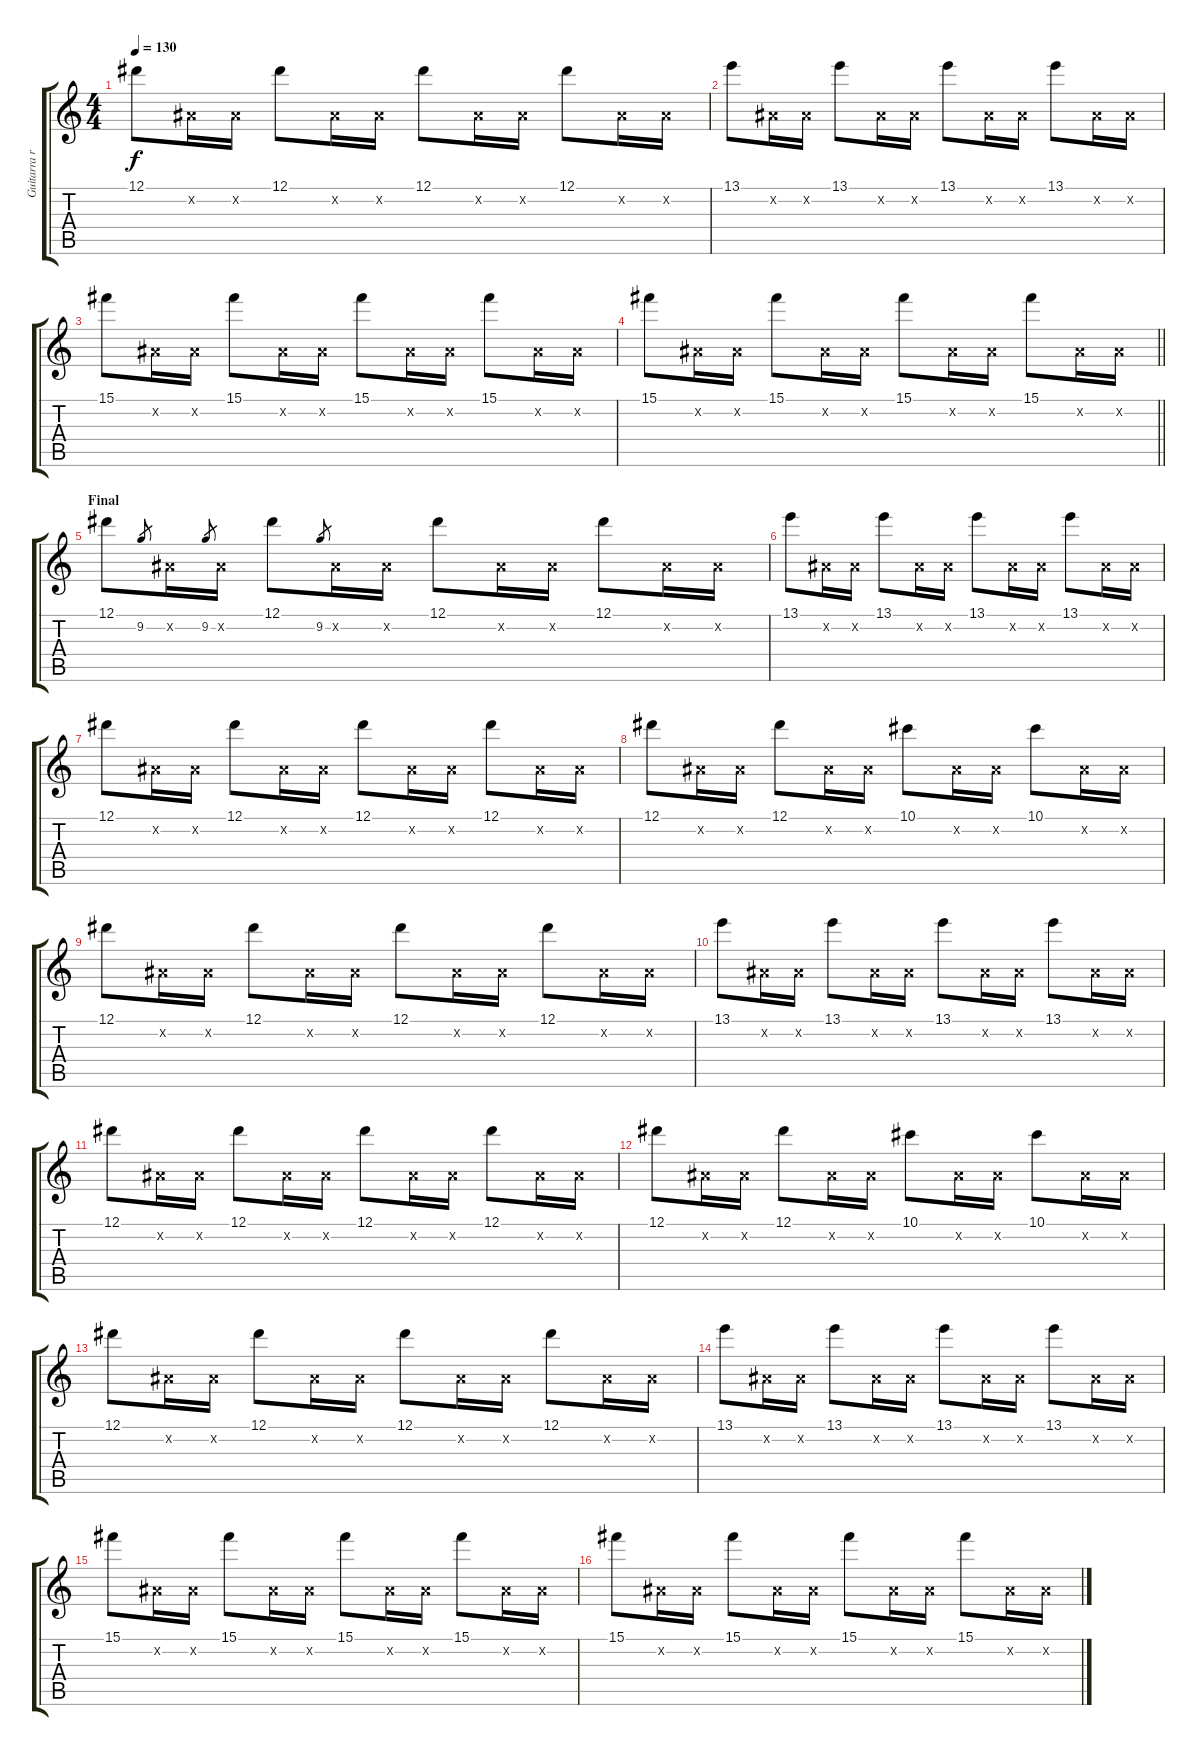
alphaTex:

\track ("Guitarra ritm. 2 (W. Giardino)" "Guitarra r") {instrument distortionguitar}
\staff {score tabs}
\tuning (Eb4 Bb3 Gb3 Db3 Ab2 Eb2) {hide}
\ts (4 4)
\tempo 130
\clef g2
\ks c
12.1.8{dy f} 0.2{x}.16 0.2{x}.16 12.1.8 0.2{x}.16 0.2{x}.16 12.1.8 0.2{x}.16 0.2{x}.16 12.1.8 0.2{x}.16 0.2{x}.16 |
13.1.8 0.2{x}.16 0.2{x}.16 13.1.8 0.2{x}.16 0.2{x}.16 13.1.8 0.2{x}.16 0.2{x}.16 13.1.8 0.2{x}.16 0.2{x}.16 |
15.1.8 0.2{x}.16 0.2{x}.16 15.1.8 0.2{x}.16 0.2{x}.16 15.1.8 0.2{x}.16 0.2{x}.16 15.1.8 0.2{x}.16 0.2{x}.16 |
\barLineRight lightlight
15.1.8 0.2{x}.16 0.2{x}.16 15.1.8 0.2{x}.16 0.2{x}.16 15.1.8 0.2{x}.16 0.2{x}.16 15.1.8 0.2{x}.16 0.2{x}.16 |
\section ("" "Final")
12.1.8 9.2.8{gr} 0.2{x}.16 9.2.8{gr} 0.2{x}.16 12.1.8 9.2.8{gr} 0.2{x}.16 0.2{x}.16 12.1.8 0.2{x}.16 0.2{x}.16 12.1.8 0.2{x}.16 0.2{x}.16 |
13.1.8 0.2{x}.16 0.2{x}.16 13.1.8 0.2{x}.16 0.2{x}.16 13.1.8 0.2{x}.16 0.2{x}.16 13.1.8 0.2{x}.16 0.2{x}.16 |
12.1.8 0.2{x}.16 0.2{x}.16 12.1.8 0.2{x}.16 0.2{x}.16 12.1.8 0.2{x}.16 0.2{x}.16 12.1.8 0.2{x}.16 0.2{x}.16 |
12.1.8 0.2{x}.16 0.2{x}.16 12.1.8 0.2{x}.16 0.2{x}.16 10.1.8 0.2{x}.16 0.2{x}.16 10.1.8 0.2{x}.16 0.2{x}.16 |
12.1.8 0.2{x}.16 0.2{x}.16 12.1.8 0.2{x}.16 0.2{x}.16 12.1.8 0.2{x}.16 0.2{x}.16 12.1.8 0.2{x}.16 0.2{x}.16 |
13.1.8 0.2{x}.16 0.2{x}.16 13.1.8 0.2{x}.16 0.2{x}.16 13.1.8 0.2{x}.16 0.2{x}.16 13.1.8 0.2{x}.16 0.2{x}.16 |
12.1.8 0.2{x}.16 0.2{x}.16 12.1.8 0.2{x}.16 0.2{x}.16 12.1.8 0.2{x}.16 0.2{x}.16 12.1.8 0.2{x}.16 0.2{x}.16 |
12.1.8{volume 7} 0.2{x}.16 0.2{x}.16 12.1.8 0.2{x}.16 0.2{x}.16 10.1.8 0.2{x}.16 0.2{x}.16 10.1.8 0.2{x}.16 0.2{x}.16 |
12.1.8 0.2{x}.16 0.2{x}.16 12.1.8 0.2{x}.16 0.2{x}.16 12.1.8 0.2{x}.16 0.2{x}.16 12.1.8 0.2{x}.16 0.2{x}.16 |
13.1.8 0.2{x}.16 0.2{x}.16 13.1.8 0.2{x}.16 0.2{x}.16 13.1.8 0.2{x}.16 0.2{x}.16 13.1.8 0.2{x}.16 0.2{x}.16 |
15.1.8 0.2{x}.16 0.2{x}.16 15.1.8 0.2{x}.16 0.2{x}.16 15.1.8 0.2{x}.16 0.2{x}.16 15.1.8 0.2{x}.16 0.2{x}.16 |
15.1.8 0.2{x}.16 0.2{x}.16 15.1.8 0.2{x}.16 0.2{x}.16 15.1.8{volume 0} 0.2{x}.16 0.2{x}.16 15.1.8 0.2{x}.16 0.2{x}.16
